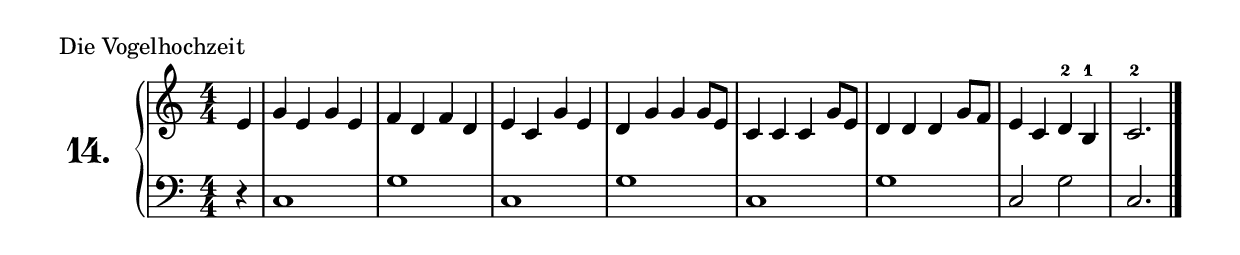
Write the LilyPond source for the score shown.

\version "2.18.2"

\score {
  \new PianoStaff  <<
    \set PianoStaff.instrumentName = \markup {
      \huge \bold \number "14." }

    \new Staff = "upper" \with {
      midiInstrument = #"acoustic grand" }

    \relative c' {
      \clef treble
      \key c \major
      \time 4/4
      \numericTimeSignature

      \partial 4
      e4           |
      g e g e      | %01
      f d f d      | %02
      e c g'e      | %03
      d g g g8 e   | %04
      c4 c c g'8 e | %05
      d4 d d g8 f  | %06
      e4 c d-2 b-1 | %07
      c2.-2          %08
      \bar "|."

    }
    \new Staff = "lower" \with {
      midiInstrument = #"acoustic grand" }

    \relative c {
      \clef bass
      \key c \major
      \time 4/4
      \numericTimeSignature

      \partial 4
      r4
      \repeat unfold 3 {
        c1
        g'
      }
      c,2 g'
      c,2.
      \bar "|."
    }
  >>
  \layout { }
  \midi { }
  \header {
    composer = "Deutsches Volkslied"
    piece = "Die Vogelhochzeit"
    %opus = ""
  }
}

